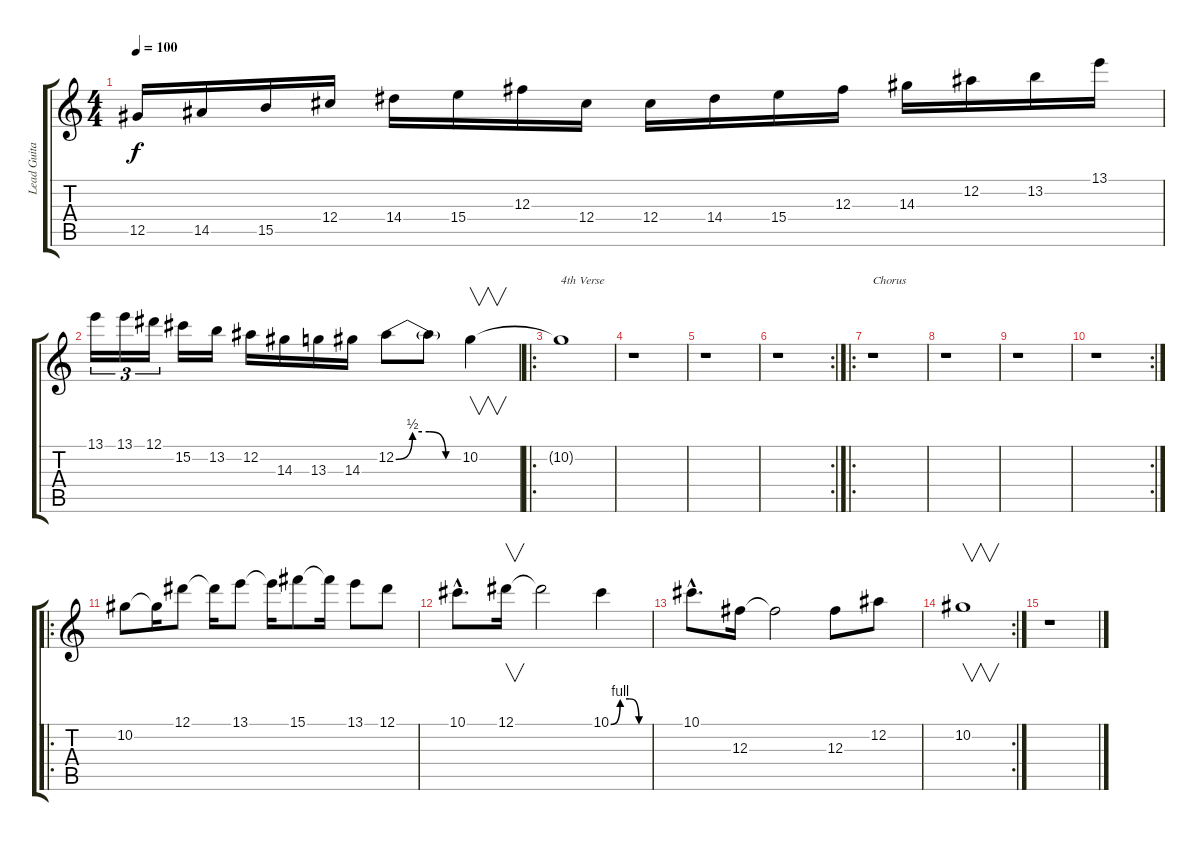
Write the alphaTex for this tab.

\track ("Lead Guitar" "Lead Guita") {instrument distortionguitar}
\staff {score tabs}
\tuning (Eb4 Bb3 Gb3 Db3 Ab2 Eb2) {hide}
\ts (4 4)
\tempo 100
\clef g2
\ks c
12.5.16{dy f} 14.5.16 15.5.16 12.4.16 14.4.16 15.4.16 12.3.16 12.4.16 12.4.16 14.4.16 15.4.16 12.3.16 14.3.16 12.2.16 13.2.16 13.1.16 |
13.1.16{tu (3 2)} 13.1.16{tu (3 2)} 12.1.16{tu (3 2)} 15.2.16 13.2.16 12.2.16 14.3.16 13.3.16 14.3.16 12.2{be (custom 0 0 15 2 30 2 45 0 60 0)}.8 12.2{t}.8 10.2.4{v} |
\ro
10.2{t}.1{txt "4th Verse"} |
r.1 |
r.1 |
\rc 2
r.1 |
\ro
r.1{txt "Chorus"} |
r.1 |
r.1 |
\rc 2
r.1 |
\ro
10.2.8 10.2{t}.16 12.1.8 12.1{t}.16 13.1.8 13.1{t}.16 15.1.8 15.1{t}.16 13.1.8 12.1.8 |
10.1{hac}.8{d} 12.1.16{v} 12.1{t}.2 10.1{be (custom 0 0 15 4 30 4 45 0 60 0)}.4 |
10.1{hac}.8{d} 12.3.16 12.3{t}.2 12.3.8 12.2.8 |
\rc 2
10.2.1{v} |
r.1
